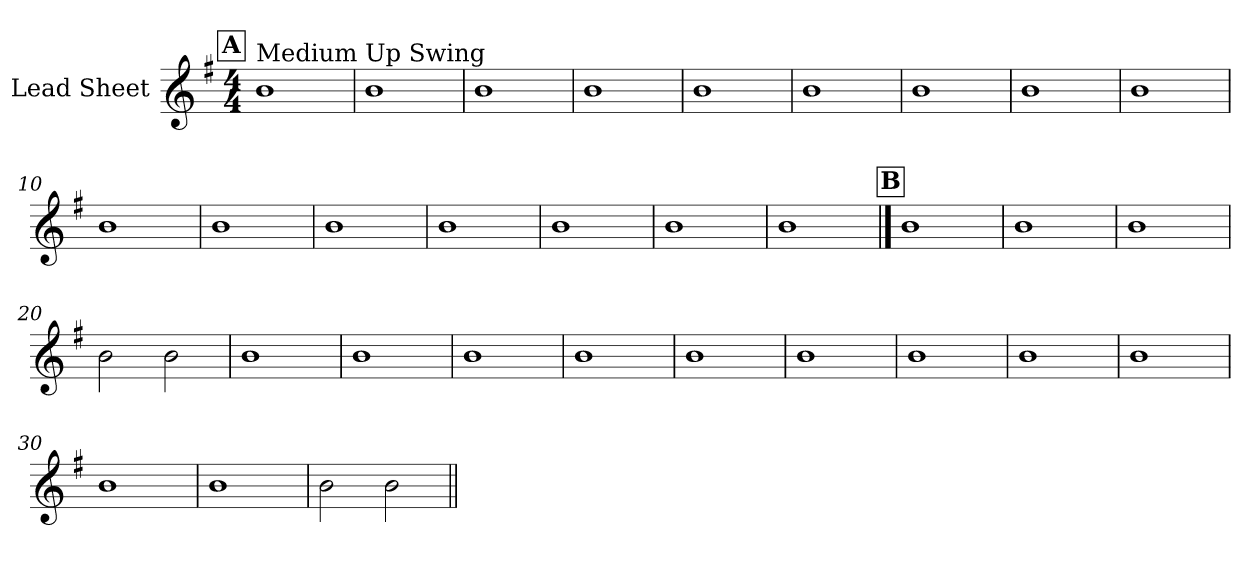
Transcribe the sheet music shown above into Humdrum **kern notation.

**kern
*part1
*staff1
*I"Lead Sheet
*clefG2
*k[f#]
*G:
*M4/4
!!LO:REH:place=s1:a:fs=14:t=A
=1
!LO:TX:a:t=Medium Up Swing
1b
=2
1b
=3
1b
=4
1b
!!LO:LB:g=z
=5
1b
=6
1b
=7
1b
=8
1b
!!LO:LB:g=z
=9
1b
=10
1b
=11
1b
=12
1b
!!LO:LB:g=z
=13
1b
=14
1b
=15
1b
=16
1b
!!LO:LB:g=z
!!LO:REH:place=s1:a:fs=14:t=B
==17
1b
=18
1b
=19
1b
=20
2b\
2b\
!!LO:LB:g=z
=21
1b
=22
1b
=23
1b
=24
1b
!!LO:LB:g=z
=25
1b
=26
1b
=27
1b
=28
1b
!!LO:LB:g=z
=29
1b
=30
1b
=31
1b
=32
2b\
2b\
=||
*-
